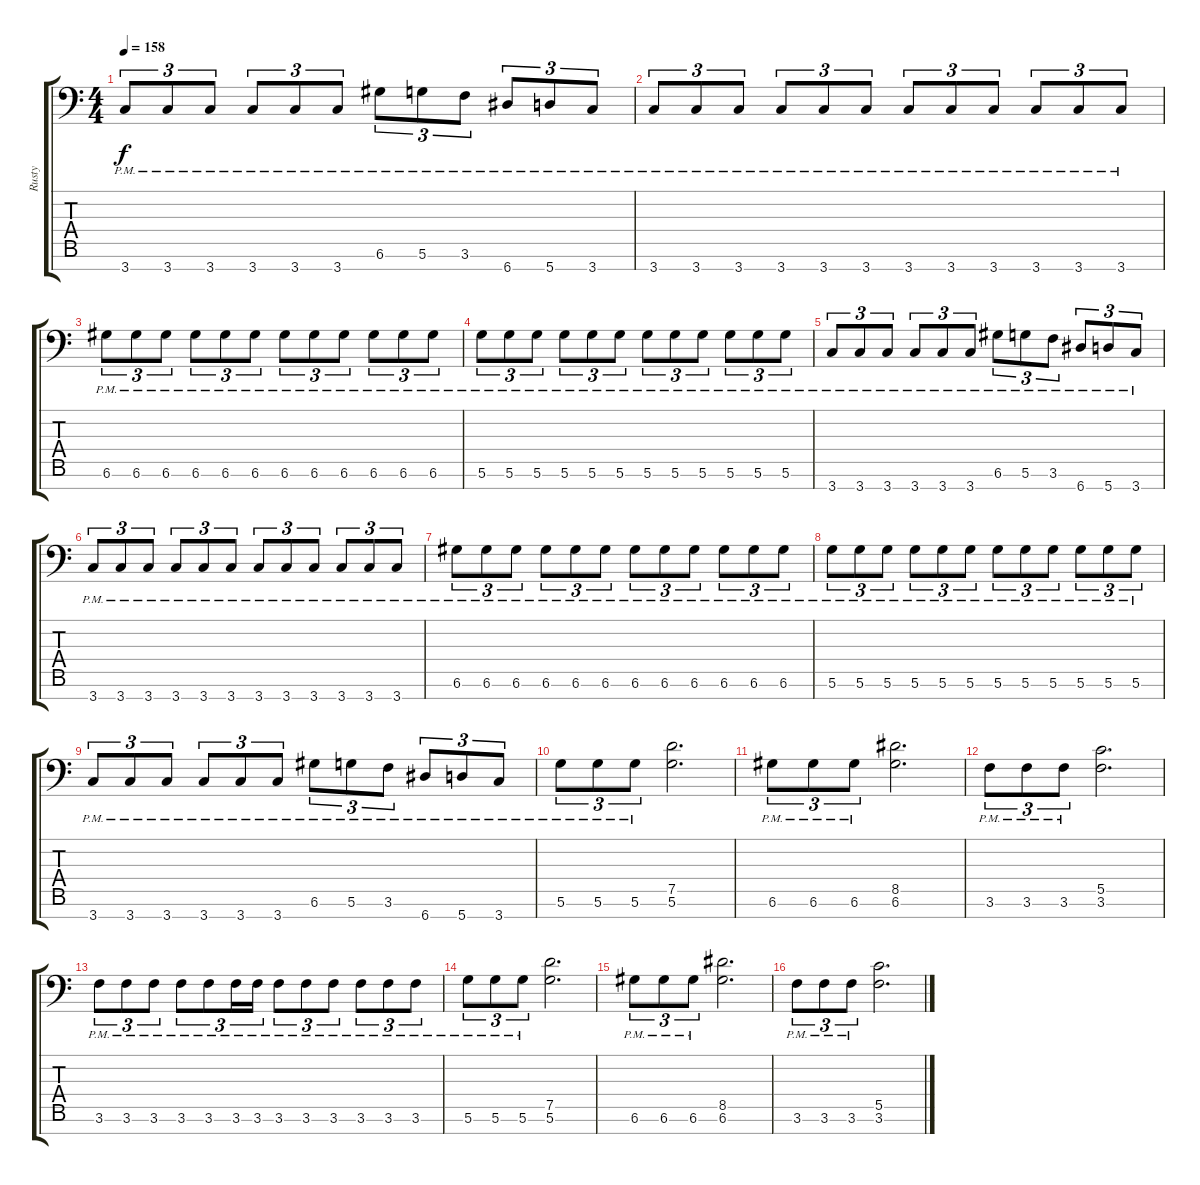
\track ("Rusty" "Rusty") {instrument overdrivenguitar}
\staff {score tabs}
\tuning (D4 A3 F3 C3 G2 D2 A1) {hide}
\ts (4 4)
\tempo 158
\clef f4
\ks c
3.7{pm}.8{tu (3 2) dy f} 3.7{pm}.8{tu (3 2)} 3.7{pm}.8{tu (3 2)} 3.7{pm}.8{tu (3 2)} 3.7{pm}.8{tu (3 2)} 3.7{pm}.8{tu (3 2)} 6.6{pm}.8{tu (3 2)} 5.6{pm}.8{tu (3 2)} 3.6{pm}.8{tu (3 2)} 6.7{pm}.8{tu (3 2)} 5.7{pm}.8{tu (3 2)} 3.7{pm}.8{tu (3 2)} |
3.7{pm}.8{tu (3 2)} 3.7{pm}.8{tu (3 2)} 3.7{pm}.8{tu (3 2)} 3.7{pm}.8{tu (3 2)} 3.7{pm}.8{tu (3 2)} 3.7{pm}.8{tu (3 2)} 3.7{pm}.8{tu (3 2)} 3.7{pm}.8{tu (3 2)} 3.7{pm}.8{tu (3 2)} 3.7{pm}.8{tu (3 2)} 3.7{pm}.8{tu (3 2)} 3.7{pm}.8{tu (3 2)} |
6.6{pm}.8{tu (3 2) volume 16} 6.6{pm}.8{tu (3 2)} 6.6{pm}.8{tu (3 2)} 6.6{pm}.8{tu (3 2)} 6.6{pm}.8{tu (3 2)} 6.6{pm}.8{tu (3 2)} 6.6{pm}.8{tu (3 2)} 6.6{pm}.8{tu (3 2)} 6.6{pm}.8{tu (3 2)} 6.6{pm}.8{tu (3 2)} 6.6{pm}.8{tu (3 2)} 6.6{pm}.8{tu (3 2)} |
5.6{pm}.8{tu (3 2)} 5.6{pm}.8{tu (3 2)} 5.6{pm}.8{tu (3 2)} 5.6{pm}.8{tu (3 2)} 5.6{pm}.8{tu (3 2)} 5.6{pm}.8{tu (3 2)} 5.6{pm}.8{tu (3 2)} 5.6{pm}.8{tu (3 2)} 5.6{pm}.8{tu (3 2)} 5.6{pm}.8{tu (3 2)} 5.6{pm}.8{tu (3 2)} 5.6{pm}.8{tu (3 2)} |
3.7{pm}.8{tu (3 2)} 3.7{pm}.8{tu (3 2)} 3.7{pm}.8{tu (3 2)} 3.7{pm}.8{tu (3 2)} 3.7{pm}.8{tu (3 2)} 3.7{pm}.8{tu (3 2)} 6.6{pm}.8{tu (3 2)} 5.6{pm}.8{tu (3 2)} 3.6{pm}.8{tu (3 2)} 6.7{pm}.8{tu (3 2)} 5.7{pm}.8{tu (3 2)} 3.7{pm}.8{tu (3 2)} |
3.7{pm}.8{tu (3 2)} 3.7{pm}.8{tu (3 2)} 3.7{pm}.8{tu (3 2)} 3.7{pm}.8{tu (3 2)} 3.7{pm}.8{tu (3 2)} 3.7{pm}.8{tu (3 2)} 3.7{pm}.8{tu (3 2)} 3.7{pm}.8{tu (3 2)} 3.7{pm}.8{tu (3 2)} 3.7{pm}.8{tu (3 2)} 3.7{pm}.8{tu (3 2)} 3.7{pm}.8{tu (3 2)} |
6.6{pm}.8{tu (3 2) volume 16} 6.6{pm}.8{tu (3 2)} 6.6{pm}.8{tu (3 2)} 6.6{pm}.8{tu (3 2)} 6.6{pm}.8{tu (3 2)} 6.6{pm}.8{tu (3 2)} 6.6{pm}.8{tu (3 2)} 6.6{pm}.8{tu (3 2)} 6.6{pm}.8{tu (3 2)} 6.6{pm}.8{tu (3 2)} 6.6{pm}.8{tu (3 2)} 6.6{pm}.8{tu (3 2)} |
5.6{pm}.8{tu (3 2)} 5.6{pm}.8{tu (3 2)} 5.6{pm}.8{tu (3 2)} 5.6{pm}.8{tu (3 2)} 5.6{pm}.8{tu (3 2)} 5.6{pm}.8{tu (3 2)} 5.6{pm}.8{tu (3 2)} 5.6{pm}.8{tu (3 2)} 5.6{pm}.8{tu (3 2)} 5.6{pm}.8{tu (3 2)} 5.6{pm}.8{tu (3 2)} 5.6{pm}.8{tu (3 2)} |
3.7{pm}.8{tu (3 2)} 3.7{pm}.8{tu (3 2)} 3.7{pm}.8{tu (3 2)} 3.7{pm}.8{tu (3 2)} 3.7{pm}.8{tu (3 2)} 3.7{pm}.8{tu (3 2)} 6.6{pm}.8{tu (3 2)} 5.6{pm}.8{tu (3 2)} 3.6{pm}.8{tu (3 2)} 6.7{pm}.8{tu (3 2)} 5.7{pm}.8{tu (3 2)} 3.7{pm}.8{tu (3 2)} |
5.6{pm}.8{tu (3 2)} 5.6{pm}.8{tu (3 2)} 5.6{pm}.8{tu (3 2)} (7.5 5.6).2{d} |
6.6{pm}.8{tu (3 2)} 6.6{pm}.8{tu (3 2)} 6.6{pm}.8{tu (3 2)} (8.5 6.6).2{d} |
3.6{pm}.8{tu (3 2)} 3.6{pm}.8{tu (3 2)} 3.6{pm}.8{tu (3 2)} (5.5 3.6).2{d} |
3.6{pm}.8{tu (3 2)} 3.6{pm}.8{tu (3 2)} 3.6{pm}.8{tu (3 2)} 3.6{pm}.8{tu (3 2)} 3.6{pm}.8{tu (3 2)} 3.6{pm}.16{tu (3 2)} 3.6{pm}.16{tu (3 2)} 3.6{pm}.8{tu (3 2)} 3.6{pm}.8{tu (3 2)} 3.6{pm}.8{tu (3 2)} 3.6{pm}.8{tu (3 2)} 3.6{pm}.8{tu (3 2)} 3.6{pm}.8{tu (3 2)} |
5.6{pm}.8{tu (3 2)} 5.6{pm}.8{tu (3 2)} 5.6{pm}.8{tu (3 2)} (7.5 5.6).2{d} |
6.6{pm}.8{tu (3 2)} 6.6{pm}.8{tu (3 2)} 6.6{pm}.8{tu (3 2)} (8.5 6.6).2{d} |
3.6{pm}.8{tu (3 2)} 3.6{pm}.8{tu (3 2)} 3.6{pm}.8{tu (3 2)} (5.5 3.6).2{d}
